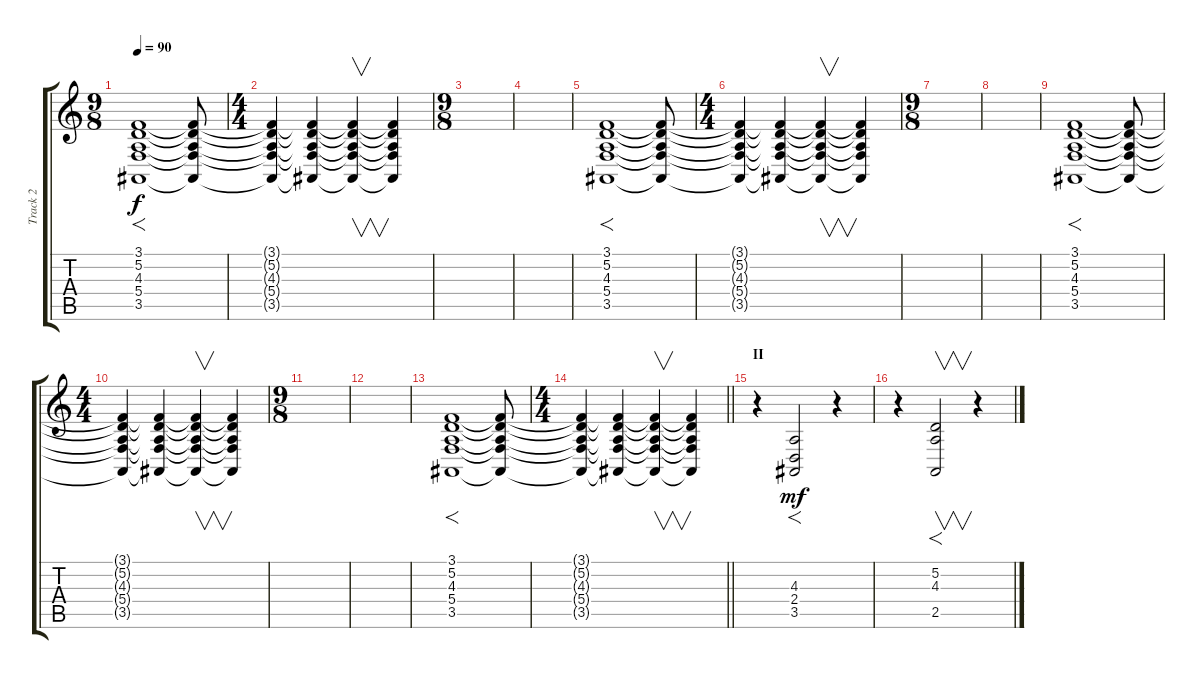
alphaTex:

\track ("Track 2" "Track 2") {instrument drawbarorgan}
\staff {score tabs}
\tuning (D4 A3 F3 C3 G2 D2) {hide}
\ts (9 8)
\tempo 90
\clef g2
\ks c
(3.1 5.2 4.3 5.4 3.5).1{f dy f} (3.1{t} 5.2{t} 4.3{t} 5.4{t} 3.5{t}).8 |
\ts (4 4)
(3.1{t} 5.2{t} 4.3{t} 5.4{t} 3.5{t}).4 (3.1{t} 5.2{t} 4.3{t} 5.4{t} 3.5{t}).4 (3.1{t} 5.2{t} 4.3{t} 5.4{t} 3.5{t}).4{v} (3.1{t} 5.2{t} 4.3{t} 5.4{t} 3.5{t}).4 |
\ts (9 8)
|
|
(3.1 5.2 4.3 5.4 3.5).1{f} (3.1{t} 5.2{t} 4.3{t} 5.4{t} 3.5{t}).8 |
\ts (4 4)
(3.1{t} 5.2{t} 4.3{t} 5.4{t} 3.5{t}).4 (3.1{t} 5.2{t} 4.3{t} 5.4{t} 3.5{t}).4 (3.1{t} 5.2{t} 4.3{t} 5.4{t} 3.5{t}).4{v} (3.1{t} 5.2{t} 4.3{t} 5.4{t} 3.5{t}).4 |
\ts (9 8)
|
|
(3.1 5.2 4.3 5.4 3.5).1{f} (3.1{t} 5.2{t} 4.3{t} 5.4{t} 3.5{t}).8 |
\ts (4 4)
(3.1{t} 5.2{t} 4.3{t} 5.4{t} 3.5{t}).4 (3.1{t} 5.2{t} 4.3{t} 5.4{t} 3.5{t}).4 (3.1{t} 5.2{t} 4.3{t} 5.4{t} 3.5{t}).4{v} (3.1{t} 5.2{t} 4.3{t} 5.4{t} 3.5{t}).4 |
\ts (9 8)
|
|
(3.1 5.2 4.3 5.4 3.5).1{f} (3.1{t} 5.2{t} 4.3{t} 5.4{t} 3.5{t}).8 |
\ts (4 4)
\barLineRight lightlight
(3.1{t} 5.2{t} 4.3{t} 5.4{t} 3.5{t}).4 (3.1{t} 5.2{t} 4.3{t} 5.4{t} 3.5{t}).4 (3.1{t} 5.2{t} 4.3{t} 5.4{t} 3.5{t}).4{v} (3.1{t} 5.2{t} 4.3{t} 5.4{t} 3.5{t}).4 |
\section ("" "II")
r.4 (4.3 2.4 3.5).2{f dy mf} r.4 |
r.4 (5.2 4.3 2.5).2{f v} r.4
